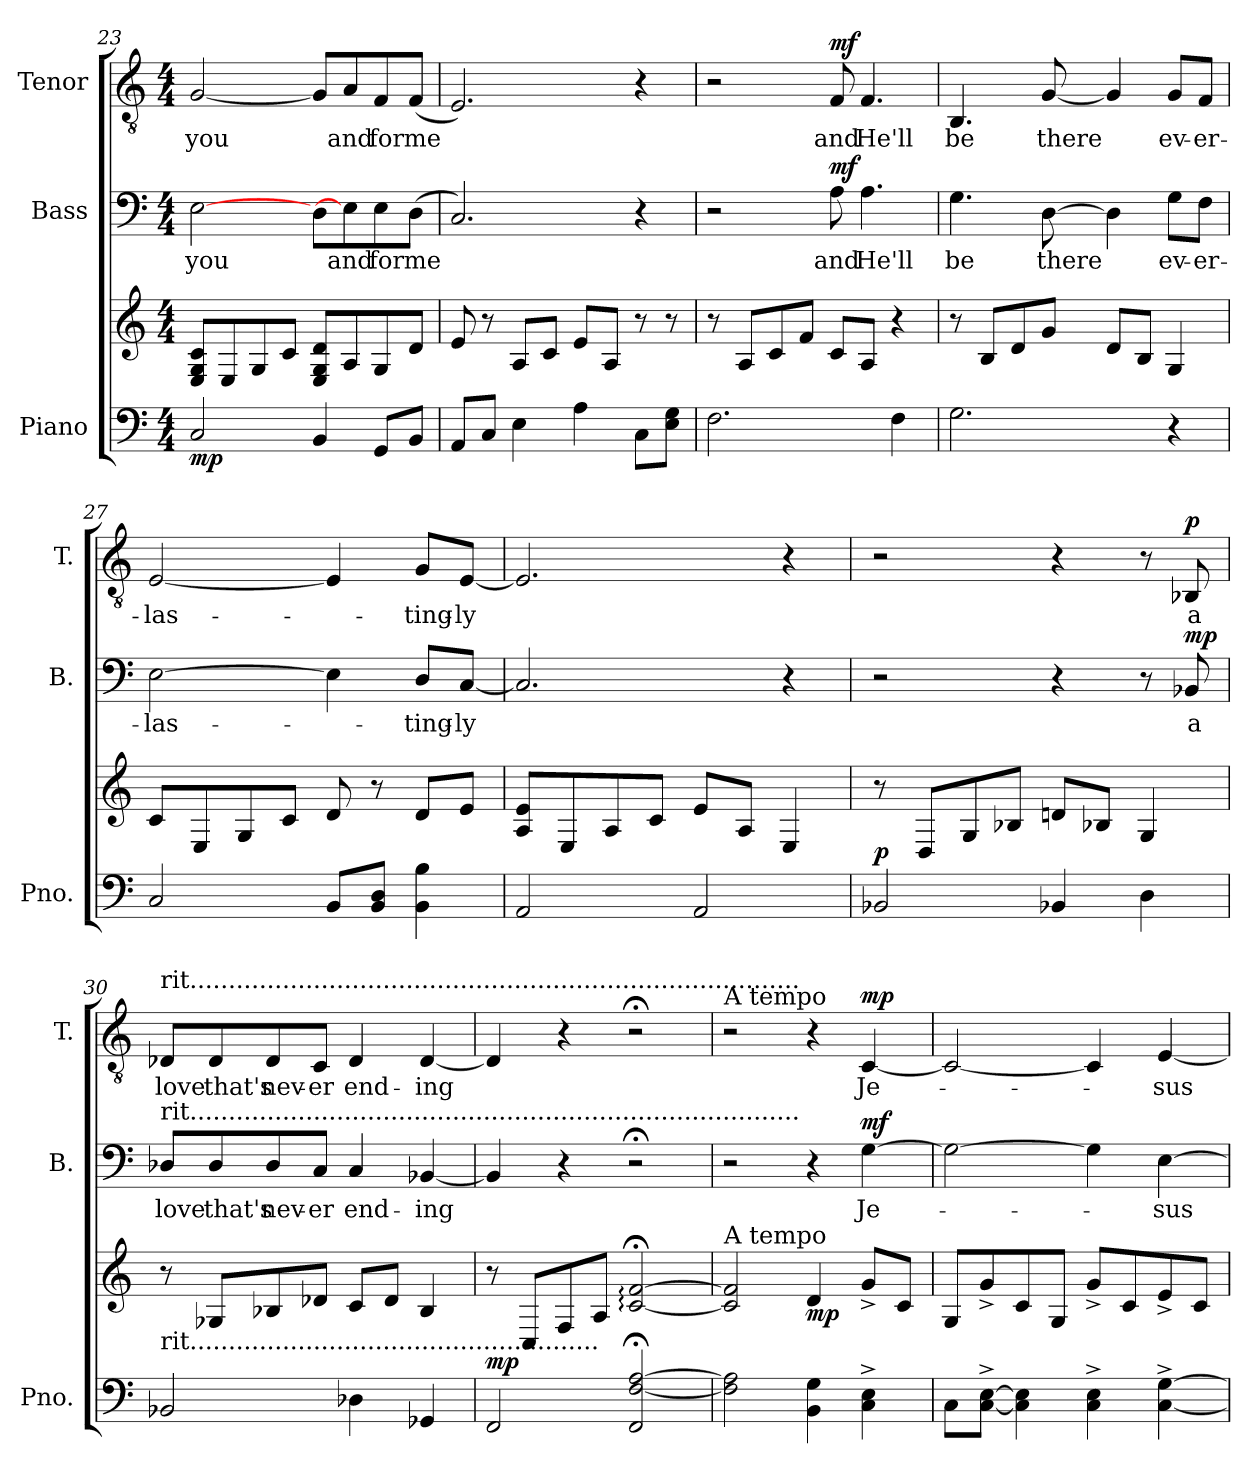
**kern	**kern	**dynam	**kern	**text	**dynam	**kern	**text	**dynam
*part3	*part3	*part3	*part2	*part2	*part2	*part1	*part1	*part1
*staff4	*staff3	*staff3/4	*staff2	*staff2	*staff2	*staff1	*staff1	*staff1
*I"Piano	*	*	*I"Bass	*	*	*I"Tenor	*	*
*I'Pno.	*	*	*I'B.	*	*	*I'T.	*	*
*clefF4	*clefG2	*	*clefF4	*	*	*clefGv2	*	*
*	*	*	*	*	*	*ITrd-7c-12	*	*
*k[]	*k[]	*	*k[]	*	*	*k[]	*	*
*M4/4	*M4/4	*	*M4/4	*	*	*M4/4	*	*
=23	=23	=23	=23	=23	=23	=23	=23	=23
!	!	!LO:DY:b=2	!	!	!	!	!	!
2C/	8E/ 8G/ 8c/L	mp	[2E\	you	.	[2g/	you	.
.	8E/	.	.	.	.	.	.	.
.	8G/	.	.	.	.	.	.	.
.	8c/J	.	.	.	.	.	.	.
4BB/	8E/ 8G/ 8d/L	.	8D\L	.	.	8g/L]	.	.
.	8A/	.	8E\]	and	.	8a/	and	.
8GG/L	8G/	.	8E\	for	.	8f/	for	.
8BB/J	8d/J	.	(8D\J	me	.	(8f/J	me	.
=24	=24	=24	=24	=24	=24	=24	=24	=24
8AA/L	8e/	.	2.C/)	.	.	2.e/)	.	.
8C/J	8r	.	.	.	.	.	.	.
4E\	8A/L	.	.	.	.	.	.	.
.	8c/J	.	.	.	.	.	.	.
4A\	8e/L	.	.	.	.	.	.	.
.	8A/J	.	.	.	.	.	.	.
8C\L	8r	.	4r	.	.	4r	.	.
8E\ 8G\J	8r	.	.	.	.	.	.	.
!!LO:LB:g=z
=25	=25	=25	=25	=25	=25	=25	=25	=25
2.F\	8r	.	2r	.	.	2r	.	.
.	8A/L	.	.	.	.	.	.	.
.	8c/	.	.	.	.	.	.	.
.	8f/J	.	.	.	.	.	.	.
!	!	!	!	!	!LO:DY:a	!	!	!LO:DY:a
.	8c/L	.	8A\	-and	mf	8f/	-and	mf
.	8A/J	.	4.A\	He'll	.	4.f/	He'll	.
4F\	4r	.	.	.	.	.	.	.
=26	=26	=26	=26	=26	=26	=26	=26	=26
2.G\	8r	.	4.G\	be	.	4.B/	be	.
.	8B/L	.	.	.	.	.	.	.
.	8d/	.	.	.	.	.	.	.
.	8g/J	.	[8D\	there	.	[8g/	there	.
.	8d/L	.	4D\]	.	.	4g/]	.	.
.	8B/J	.	.	.	.	.	.	.
4r	4G/	.	8G\L	ev-	.	8g/L	ev-	.
.	.	.	8F\J	-er-	.	8f/J	-er-	.
=27	=27	=27	=27	=27	=27	=27	=27	=27
2C/	8c/L	.	[2E\	-las-	.	[2e/	-las-	.
.	8E/	.	.	.	.	.	.	.
.	8G/	.	.	.	.	.	.	.
.	8c/J	.	.	.	.	.	.	.
8BB/L	8d/	.	4E\]	.	.	4e/]	.	.
8BB/ 8D/J	8r	.	.	.	.	.	.	.
4BB\ 4B\	8d/L	.	8D/L	-ting-	.	8g/L	-ting-	.
.	8e/J	.	[8C/J	-ly	.	[8e/J	-ly	.
=28	=28	=28	=28	=28	=28	=28	=28	=28
2AA/	8A/ 8e/L	.	2.C/]	.	.	2.e/]	.	.
.	8E/	.	.	.	.	.	.	.
.	8A/	.	.	.	.	.	.	.
.	8c/J	.	.	.	.	.	.	.
2AA/	8e/L	.	.	.	.	.	.	.
.	8A/J	.	.	.	.	.	.	.
.	4E/	.	4r	.	.	4r	.	.
!!LO:PB:g=z
=29	=29	=29	=29	=29	=29	=29	=29	=29
!	!	!LO:DY:a=2	!	!	!	!	!	!
2BB-X/	8r	p	2r	.	.	2r	.	.
.	8D/L	.	.	.	.	.	.	.
.	8G/	.	.	.	.	.	.	.
.	8B-X/J	.	.	.	.	.	.	.
4BB-X/	8dn/L	.	4r	.	.	4r	.	.
.	8B-X/J	.	.	.	.	.	.	.
4D\	4G/	.	8r	.	.	8r	.	.
!	!	!	!	!	!LO:DY:a	!	!	!LO:DY:a
.	.	.	8BB-X/	-a	mp	8B-X/	-a	p
=30	=30	=30	=30	=30	=30	=30	=30	=30
!	!	!	!	!	!	!LO:TX:a:t=rit...............................................................................	!	!
!	!	!	!LO:TX:a:t=rit...............................................................................	!	!	!	!	!
!	!LO:TX:b:t=rit.....................................................	!	!	!	!	!	!	!
2BB-X/	8r	.	8D-X/L	love	.	8d-X/L	love	.
*	*	*	*	*	*	*MM98	*	*
.	8G-X/L	.	8D-/	that's	.	8d-/	that's	.
*	*	*	*	*	*	*MM95	*	*
.	8B-X/	.	8D-/	nev-	.	8d-/	nev-	.
.	8d-X/J	.	8C/J	-er	.	8c/J	-er	.
4D-X\	8c/L	.	4C/	end-	.	4d-/	end-	.
.	8d-/J	.	.	.	.	.	.	.
4GG-X/	4B-/	.	[4BB-X/	-ing	.	[4d-/	-ing	.
=31	=31	=31	=31	=31	=31	=31	=31	=31
*	*	*	*	*	*	*MM90	*	*
!	!	!LO:DY:a=2	!	!	!	!	!	!
2FF/	8r	mp	4BB-/]	.	.	4d-/]	.	.
.	8C/L	.	.	.	.	.	.	.
.	8F/	.	4r	.	.	4r	.	.
.	8A/J	.	.	.	.	.	.	.
*	*	*	*	*	*	*MM100	*	*
2FF/;< [2F/;< [2A/;<	[2c/;<: [2f/;<:	.	2r;<	.	.	2r;<	.	.
!!LO:LB:g=z
=32	=32	=32	=32	=32	=32	=32	=32	=32
!	!	!	!	!	!	!LO:TX:a:t=A tempo	!	!
!	!LO:TX:a:t=A tempo	!	!	!	!	!	!	!
2F\] 2A\]	2c/] 2f/]	.	2r	.	.	2r	.	.
!	!	!LO:DY:b	!	!	!	!	!	!
4BB\ 4G\	4d/	mp	4r	.	.	4r	.	.
!	!	!	!	!	!LO:DY:a	!	!	!LO:DY:a
4C\^ 4E\^	8g^/L	.	[4G\	Je-	mf	[4c/	Je-	mp
.	8c/J	.	.	.	.	.	.	.
=33	=33	=33	=33	=33	=33	=33	=33	=33
8C\L	8G/L	.	2G\_	.	.	2c/_	.	.
[8C\^ [8E\^J	8g^/	.	.	.	.	.	.	.
4C\] 4E\]	8c/	.	.	.	.	.	.	.
.	8G/J	.	.	.	.	.	.	.
4C\^ 4E\^	8g^/L	.	4G\]	.	.	4c/]	.	.
.	8c/	.	.	.	.	.	.	.
[4C\^ [4G\^	8e^/	.	[4E\	-sus	.	[4e/	-sus	.
.	8c/J	.	.	.	.	.	.	.
=	=	=	=	=	=	=	=	=
*-	*-	*-	*-	*-	*-	*-	*-	*-
